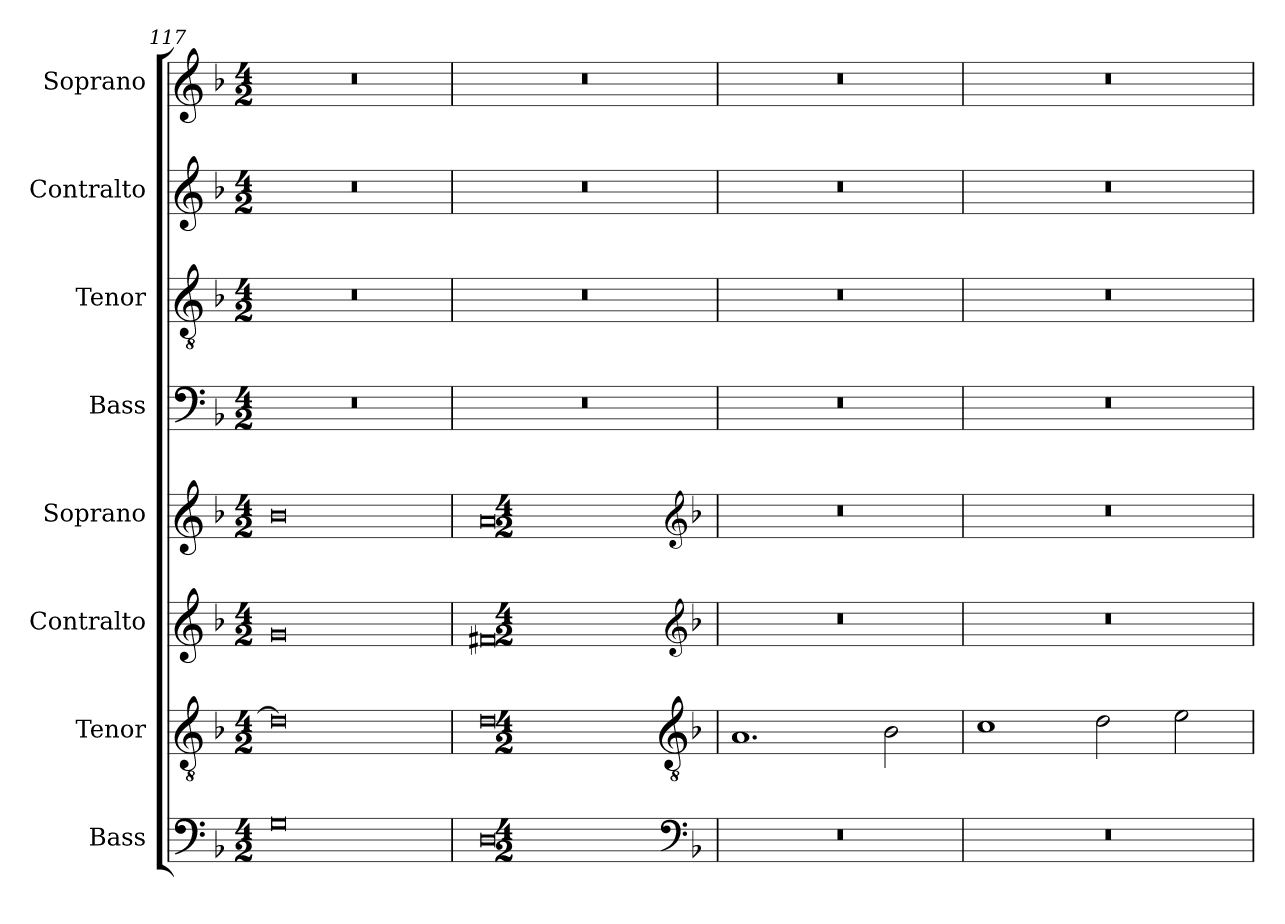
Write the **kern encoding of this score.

**kern	**kern	**kern	**kern	**kern	**kern	**kern	**kern
*part8	*part7	*part6	*part5	*part4	*part3	*part2	*part1
*staff8	*staff7	*staff6	*staff5	*staff4	*staff3	*staff2	*staff1
*I"Bass	*I"Tenor	*I"Contralto	*I"Soprano	*I"Bass	*I"Tenor	*I"Contralto	*I"Soprano
*I'B	*I'T	*	*I'S	*I'B	*I'T	*	*I'S
*clefF4	*clefGv2	*clefG2	*clefG2	*clefF4	*clefGv2	*clefG2	*clefG2
*k[b-]	*k[b-]	*k[b-]	*k[b-]	*k[b-]	*k[b-]	*k[b-]	*k[b-]
*G:dor	*G:dor	*G:dor	*G:dor	*G:dor	*G:dor	*G:dor	*G:dor
*M4/2	*M4/2	*M4/2	*M4/2	*M4/2	*M4/2	*M4/2	*M4/2
=117	=117	=117	=117	=117	=117	=117	=117
0G	0d]	0g	0b-	0r	0r	0r	0r
=118	=118	=118	=118	=118	=118	=118	=118
0D	0d	0f#X	0a	0r	0r	0r	0r
*clefF4	*clefGv2	*clefG2	*clefG2	*	*	*	*
*k[b-]	*k[b-]	*k[b-]	*k[b-]	*	*	*	*
*G:dor	*G:dor	*G:dor	*G:dor	*	*	*	*
*M4/2	*M4/2	*M4/2	*M4/2	*	*	*	*
=119	=119	=119	=119	=119	=119	=119	=119
0r	1.A	0r	0r	0r	0r	0r	0r
.	2B-	.	.	.	.	.	.
=120	=120	=120	=120	=120	=120	=120	=120
0r	1c	0r	0r	0r	0r	0r	0r
.	2d	.	.	.	.	.	.
.	2e	.	.	.	.	.	.
=	=	=	=	=	=	=	=
*-	*-	*-	*-	*-	*-	*-	*-
